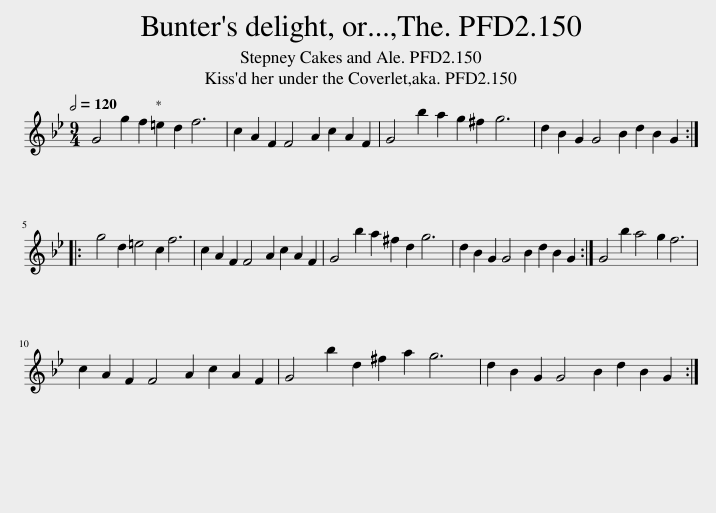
X:1
L:1/8
Q:1/2=120
M:9/4
I:linebreak $
K:Gmin
V:1 treble
V:1
 G4 g2 f2 =e2 d2 f6 | c2 A2 F2 F4 A2 c2 A2 F2 | G4 b2 a2 g2 ^f2 g6 | d2 B2 G2 G4 B2 d2 B2 G2 ::$ g4 d2 =e4 c2 f6 | %5
 c2 A2 F2 F4 A2 c2 A2 F2 | G4 b2 a2 ^f2 d2 g6 | d2 B2 G2 G4 B2 d2 B2 G2 :| G4 b2 a4 g2 f6 |$ c2 A2 F2 F4 A2 c2 A2 F2 | %10
 G4 b2 d2 ^f2 a2 g6 | d2 B2 G2 G4 B2 d2 B2 G2 :| %12
